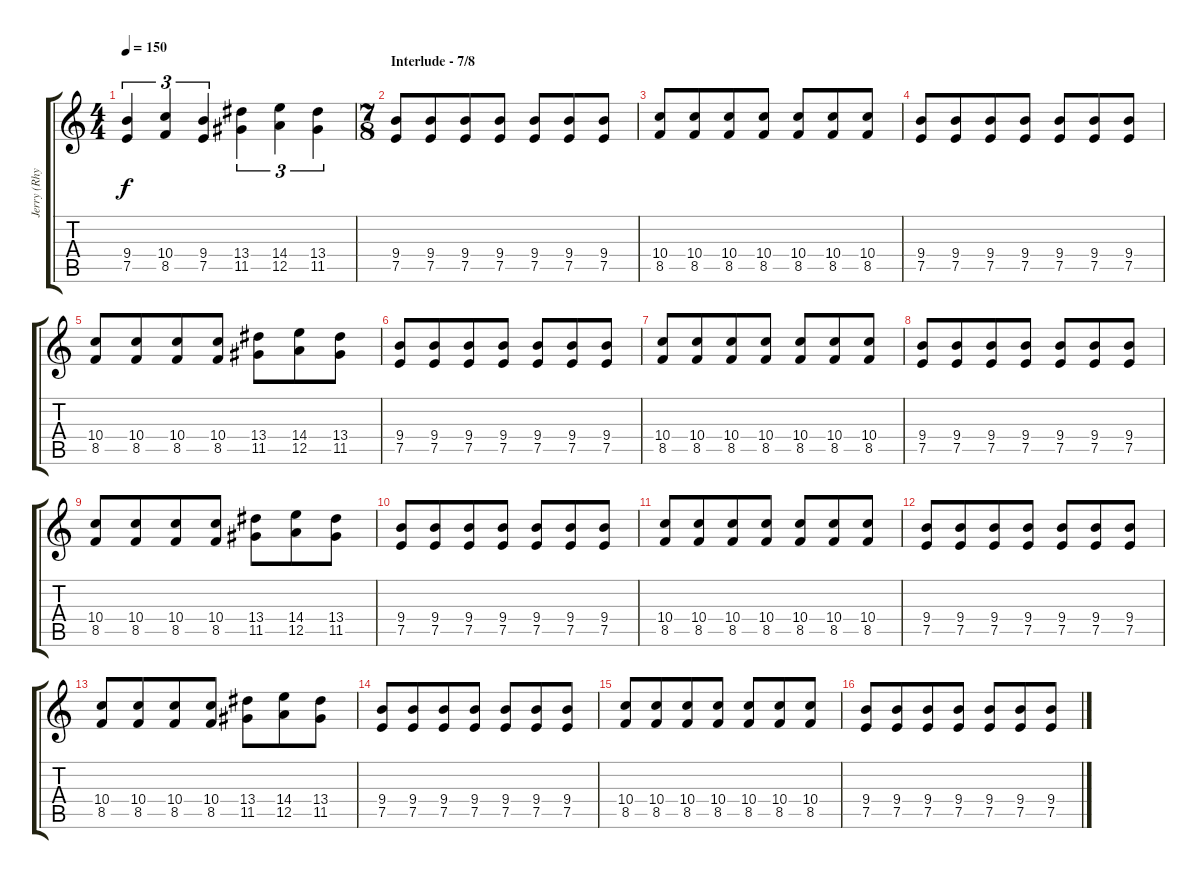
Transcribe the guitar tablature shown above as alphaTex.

\track ("Jerry (Rhythm)" "Jerry (Rhy") {instrument distortionguitar}
\staff {score tabs}
\tuning (E4 B3 G3 D3 A2 E2) {hide}
\ts (4 4)
\tempo 150
\clef g2
\ks c
(9.4 7.5).4{tu (3 2) dy f} (10.4 8.5).4{tu (3 2)} (9.4 7.5).4{tu (3 2)} (13.4 11.5).4{tu (3 2)} (14.4 12.5).4{tu (3 2)} (13.4 11.5).4{tu (3 2)} |
\ts (7 8)
\section ("" "Interlude - 7/8")
(9.4 7.5).8 (9.4 7.5).8 (9.4 7.5).8 (9.4 7.5).8 (9.4 7.5).8 (9.4 7.5).8 (9.4 7.5).8 |
(10.4 8.5).8 (10.4 8.5).8 (10.4 8.5).8 (10.4 8.5).8 (10.4 8.5).8 (10.4 8.5).8 (10.4 8.5).8 |
(9.4 7.5).8 (9.4 7.5).8 (9.4 7.5).8 (9.4 7.5).8 (9.4 7.5).8 (9.4 7.5).8 (9.4 7.5).8 |
(10.4 8.5).8 (10.4 8.5).8 (10.4 8.5).8 (10.4 8.5).8 (13.4 11.5).8 (14.4 12.5).8 (13.4 11.5).8 |
(9.4 7.5).8 (9.4 7.5).8 (9.4 7.5).8 (9.4 7.5).8 (9.4 7.5).8 (9.4 7.5).8 (9.4 7.5).8 |
(10.4 8.5).8 (10.4 8.5).8 (10.4 8.5).8 (10.4 8.5).8 (10.4 8.5).8 (10.4 8.5).8 (10.4 8.5).8 |
(9.4 7.5).8 (9.4 7.5).8 (9.4 7.5).8 (9.4 7.5).8 (9.4 7.5).8 (9.4 7.5).8 (9.4 7.5).8 |
(10.4 8.5).8 (10.4 8.5).8 (10.4 8.5).8 (10.4 8.5).8 (13.4 11.5).8 (14.4 12.5).8 (13.4 11.5).8 |
(9.4 7.5).8 (9.4 7.5).8 (9.4 7.5).8 (9.4 7.5).8 (9.4 7.5).8 (9.4 7.5).8 (9.4 7.5).8 |
(10.4 8.5).8 (10.4 8.5).8 (10.4 8.5).8 (10.4 8.5).8 (10.4 8.5).8 (10.4 8.5).8 (10.4 8.5).8 |
(9.4 7.5).8 (9.4 7.5).8 (9.4 7.5).8 (9.4 7.5).8 (9.4 7.5).8 (9.4 7.5).8 (9.4 7.5).8 |
(10.4 8.5).8 (10.4 8.5).8 (10.4 8.5).8 (10.4 8.5).8 (13.4 11.5).8 (14.4 12.5).8 (13.4 11.5).8 |
(9.4 7.5).8 (9.4 7.5).8 (9.4 7.5).8 (9.4 7.5).8 (9.4 7.5).8 (9.4 7.5).8 (9.4 7.5).8 |
(10.4 8.5).8 (10.4 8.5).8 (10.4 8.5).8 (10.4 8.5).8 (10.4 8.5).8 (10.4 8.5).8 (10.4 8.5).8 |
(9.4 7.5).8 (9.4 7.5).8 (9.4 7.5).8 (9.4 7.5).8 (9.4 7.5).8 (9.4 7.5).8 (9.4 7.5).8
